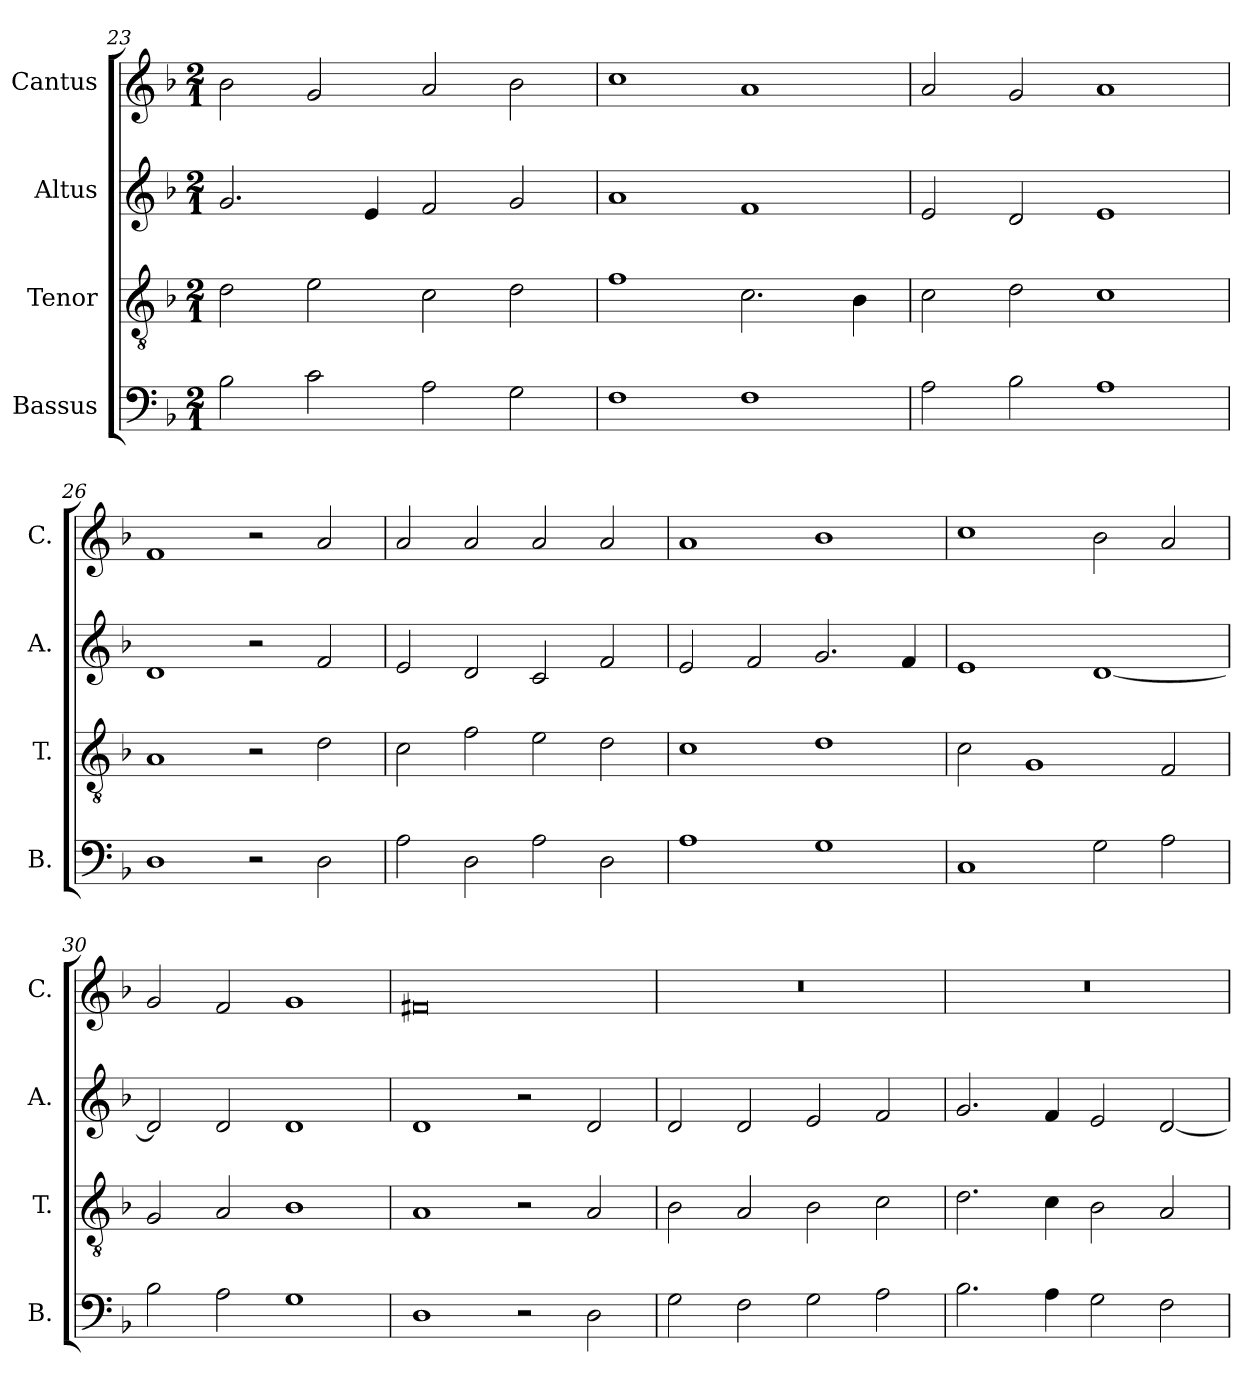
**kern	**kern	**kern	**kern
*part4	*part3	*part2	*part1
*staff4	*staff3	*staff2	*staff1
*I"Bassus	*I"Tenor	*I"Altus	*I"Cantus
*I'B.	*I'T.	*I'A.	*I'C.
!!LO:PB:g=z
*clefF4	*clefGv2	*clefG2	*clefG2
*k[b-]	*k[b-]	*k[b-]	*k[b-]
*M2/1	*M2/1	*M2/1	*M2/1
=23	=23	=23	=23
2B-\	2d\	2.g/	2b-\
2c\	2e\	.	2g/
.	.	4e/	.
2A\	2c\	2f/	2a/
2G\	2d\	2g/	2b-\
=24	=24	=24	=24
1F	1f	1a	1cc
1F	2.c\	1f	1a
.	4B-\	.	.
=25	=25	=25	=25
2A\	2c\	2e/	2a/
2B-\	2d\	2d/	2g/
1A	1c	1e	1a
=26	=26	=26	=26
1D	1A	1d	1f
2r	2r	2r	2r
2D\	2d\	2f/	2a/
=27	=27	=27	=27
2A\	2c\	2e/	2a/
2D\	2f\	2d/	2a/
2A\	2e\	2c/	2a/
2D\	2d\	2f/	2a/
=28	=28	=28	=28
1A	1c	2e/	1a
.	.	2f/	.
1G	1d	2.g/	1b-
.	.	4f/	.
=29	=29	=29	=29
1C	2c\	1e	1cc
.	1G	.	.
2G\	.	[1d	2b-\
2A\	2F/	.	2a/
!!LO:LB:g=z
=30	=30	=30	=30
2B-\	2G/	2d/]	2g/
2A\	2A/	2d/	2f/
1G	1B-	1d	1g
=31	=31	=31	=31
1D	1A	1d	0f#X
2r	2r	2r	.
2D\	2A/	2d/	.
=32	=32	=32	=32
2G\	2B-\	2d/	0r
2F\	2A/	2d/	.
2G\	2B-\	2e/	.
2A\	2c\	2f/	.
=33	=33	=33	=33
2.B-\	2.d\	2.g/	0r
4A\	4c\	4f/	.
2G\	2B-\	2e/	.
2F\	2A/	[2d/	.
=	=	=	=
*-	*-	*-	*-
